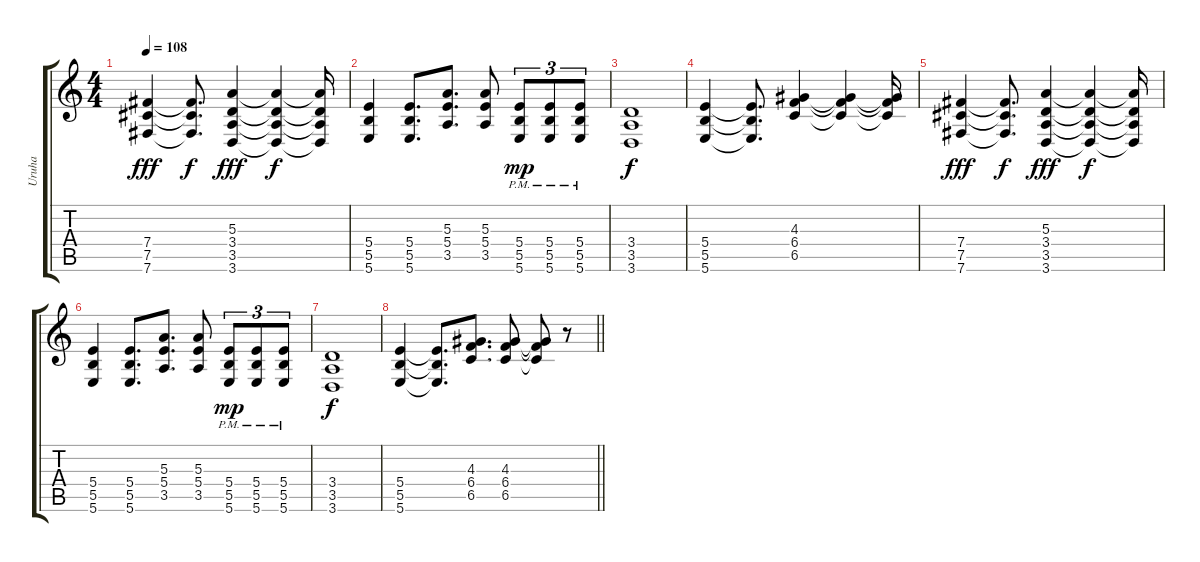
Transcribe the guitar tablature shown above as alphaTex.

\track ("Uruha" "Uruha") {instrument distortionguitar}
\staff {score tabs}
\tuning (Db4 Ab3 E3 B2 Gb2 B1) {hide}
\ts (4 4)
\tempo 108
\clef g2
\ks c
(7.4 7.5 7.6).4{dy fff} (7.4{t} 7.5{t} 7.6{t}).8{d dy f} (5.3 3.4 3.5 3.6).4{dy fff} (5.3{t} 3.4{t} 3.5{t} 3.6{t}).4{dy f} (5.3{t} 3.4{t} 3.5{t} 3.6{t}).16 |
(5.4 5.5 5.6).4 (5.4 5.5 5.6).8{d} (5.3 5.4 3.5).8{d} (5.3 5.4 3.5).8 (5.4{pm} 5.5{pm} 5.6{pm}).8{tu (3 2) dy mp} (5.4{pm} 5.5{pm} 5.6{pm}).8{tu (3 2)} (5.4{pm} 5.5{pm} 5.6{pm}).8{tu (3 2)} |
(3.4 3.5 3.6).1{dy f} |
(5.4 5.5 5.6).4 (5.4{t} 5.5{t} 5.6{t}).8{d} (4.3 6.4 6.5).4 (4.3{t} 6.4{t} 6.5{t}).4 (4.3{t} 6.4{t} 6.5{t}).16 |
(7.4 7.5 7.6).4{dy fff} (7.4{t} 7.5{t} 7.6{t}).8{d dy f} (5.3 3.4 3.5 3.6).4{dy fff} (5.3{t} 3.4{t} 3.5{t} 3.6{t}).4{dy f} (5.3{t} 3.4{t} 3.5{t} 3.6{t}).16 |
(5.4 5.5 5.6).4 (5.4 5.5 5.6).8{d} (5.3 5.4 3.5).8{d} (5.3 5.4 3.5).8 (5.4{pm} 5.5{pm} 5.6{pm}).8{tu (3 2) dy mp} (5.4{pm} 5.5{pm} 5.6{pm}).8{tu (3 2)} (5.4{pm} 5.5{pm} 5.6{pm}).8{tu (3 2)} |
(3.4 3.5 3.6).1{dy f} |
\barLineRight lightlight
(5.4 5.5 5.6).4 (5.4{t} 5.5{t} 5.6{t}).8{d} (4.3 6.4 6.5).8{d} (4.3 6.4 6.5).8 (4.3{t} 6.4{t} 6.5{t}).8 r.8
